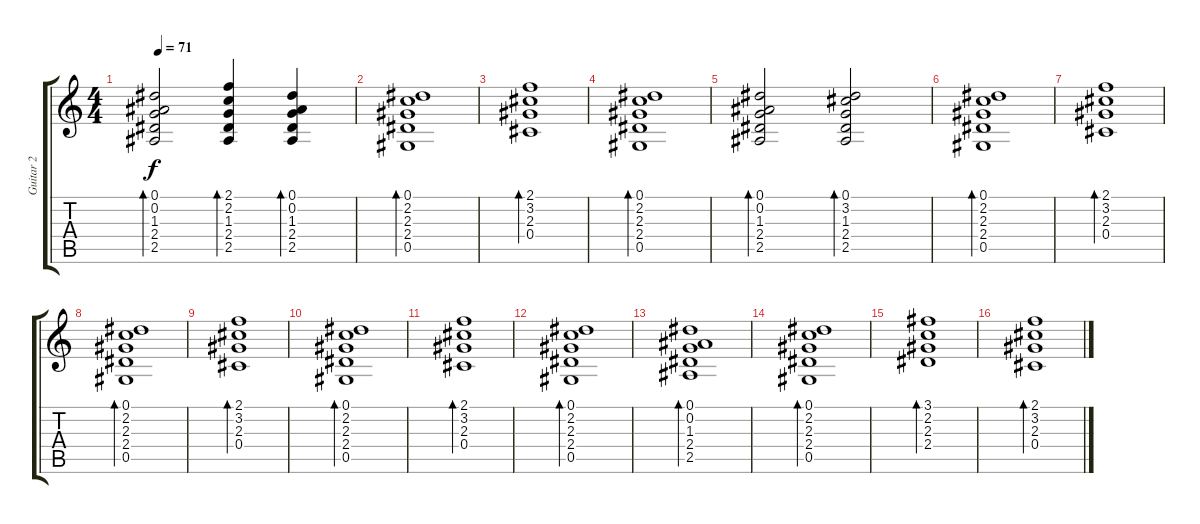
\track ("Guitar 2" "Guitar 2") {instrument acousticguitarsteel}
\staff {score tabs}
\tuning (Eb4 Bb3 Gb3 Db3 Ab2 Eb2) {hide}
\ts (4 4)
\tempo 71
\clef g2
\ks c
(0.1 0.2 1.3 2.4 2.5).2{bd 60 dy f} (2.1 2.2 1.3 2.4 2.5).4{bd 60} (0.1 0.2 1.3 2.4 2.5).4{bd 60} |
(0.1 2.2 2.3 2.4 0.5).1{bd 60} |
(2.1 3.2 2.3 0.4).1{bd 60} |
(0.1 2.2 2.3 2.4 0.5).1{bd 60} |
(0.1 0.2 1.3 2.4 2.5).2{bd 60} (0.1 3.2 1.3 2.4 2.5).2{bd 60} |
(0.1 2.2 2.3 2.4 0.5).1{bd 60} |
(2.1 3.2 2.3 0.4).1{bd 60} |
(0.1 2.2 2.3 2.4 0.5).1{bd 60} |
(2.1 3.2 2.3 0.4).1{bd 60} |
(0.1 2.2 2.3 2.4 0.5).1{bd 60} |
(2.1 3.2 2.3 0.4).1{bd 60} |
(0.1 2.2 2.3 2.4 0.5).1{bd 60} |
(0.1 0.2 1.3 2.4 2.5).1{bd 60} |
(0.1 2.2 2.3 2.4 0.5).1{bd 60} |
(3.1 2.2 2.3 2.4).1{bd 60} |
(2.1 3.2 2.3 0.4).1{bd 60}
